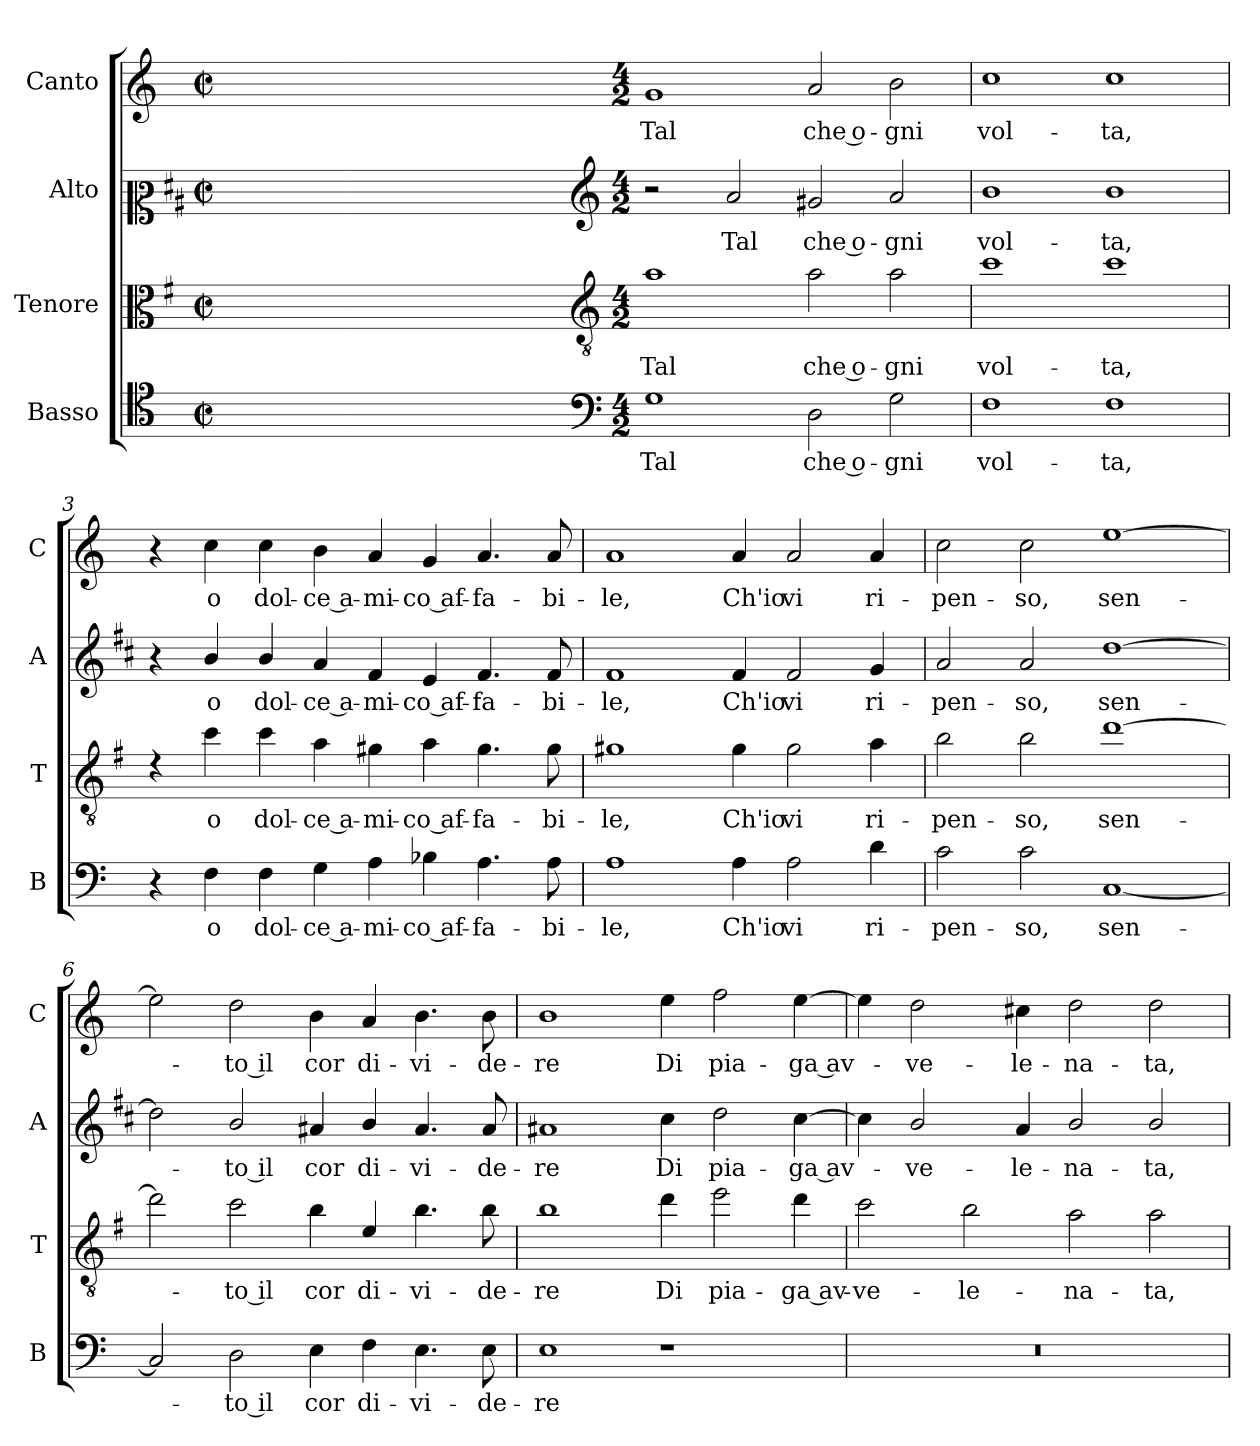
**kern	**text	**kern	**text	**kern	**text	**kern	**text
*part4	*part4	*part3	*part3	*part2	*part2	*part1	*part1
*staff4	*staff4	*staff3	*staff3	*staff2	*staff2	*staff1	*staff1
*I"Basso	*	*I"Tenore	*	*I"Alto	*	*I"Canto	*
*I'B	*	*I'T	*	*I'A	*	*I'C	*
*clefC4	*	*clefC3	*	*clefC2	*	*clefG2	*
*	*	*ITrd4c7	*	*ITrd1c2	*	*	*
*k[]	*	*k[]	*	*k[]	*	*k[]	*
*C:	*	*C:	*	*C:	*	*C:	*
*M2/2	*	*M2/2	*	*M2/2	*	*M2/2	*
*met(c|)	*	*met(c|)	*	*met(c|)	*	*met(c|)	*
=	=	=	=	=	=	=	=
1ryy	.	1ryy	.	1ryy	.	1ryy	.
=1X-	=1X-	=1X-	=1X-	=1X-	=1X-	=1X-	=1X-
4ryy	.	4ryy	.	4ryy	.	4ryy	.
4ryy	.	4ryy	.	4ryy	.	4ryy	.
4ryy	.	4ryy	.	4ryy	.	4ryy	.
4ryy	.	4ryy	.	4ryy	.	4ryy	.
=1-	=1-	=1-	=1-	=1-	=1-	=1-	=1-
*clefF4	*	*clefGv2	*	*clefG2	*	*	*
*M4/2	*	*M4/2	*	*M4/2	*	*M4/2	*
!	!LO:LY:b	!	!LO:LY:b	!	!	!	!LO:LY:b
1G	Tal	1d	Tal	2r	.	1g	Tal
!	!	!	!	!	!LO:LY:b	!	!
.	.	.	.	2g/	Tal	.	.
!	!LO:LY:b	!	!LO:LY:b	!	!LO:LY:b	!	!LO:LY:b
2D\	che o-	2d\	che o-	2f#X/	che o-	2a/	che o-
!	!LO:LY:b	!	!LO:LY:b	!	!LO:LY:b	!	!LO:LY:b
2G\	-gni	2d\	-gni	2g/	-gni	2b\	-gni
=2	=2	=2	=2	=2	=2	=2	=2
!	!LO:LY:b	!	!LO:LY:b	!	!LO:LY:b	!	!LO:LY:b
1F	vol-	1f	vol-	1a	vol-	1cc	vol-
!	!LO:LY:b	!	!LO:LY:b	!	!LO:LY:b	!	!LO:LY:b
1F	-ta,	1f	-ta,	1a	-ta,	1cc	-ta,
=3	=3	=3	=3	=3	=3	=3	=3
4r	.	4rc	.	4r	.	4r	.
!	!LO:LY:b	!	!LO:LY:b	!	!LO:LY:b	!	!LO:LY:b
4F\	o	4f\	o	4a/	o	4cc\	o
!	!LO:LY:b	!	!LO:LY:b	!	!LO:LY:b	!	!LO:LY:b
4F\	dol-	4f\	dol-	4a/	dol-	4cc\	dol-
!	!LO:LY:b	!	!LO:LY:b	!	!LO:LY:b	!	!LO:LY:b
4G\	-ce a-	4d\	-ce a-	4g/	-ce a-	4b\	-ce a-
!	!LO:LY:b	!	!LO:LY:b	!	!LO:LY:b	!	!LO:LY:b
4A\	-mi-	4c#X\	-mi-	4e/	-mi-	4a/	-mi-
!	!LO:LY:b	!	!LO:LY:b	!	!LO:LY:b	!	!LO:LY:b
4B-X\	-co af-	4d\	-co af-	4d/	-co af-	4g/	-co af-
!	!LO:LY:b	!	!LO:LY:b	!	!LO:LY:b	!	!LO:LY:b
4.A\	-fa-	4.c#\	-fa-	4.e/	-fa-	4.a/	-fa-
!	!LO:LY:b	!	!LO:LY:b	!	!LO:LY:b	!	!LO:LY:b
8A\	-bi-	8c#\	-bi-	8e/	-bi-	8a/	-bi-
=4	=4	=4	=4	=4	=4	=4	=4
!	!LO:LY:b	!	!LO:LY:b	!	!LO:LY:b	!	!LO:LY:b
1A	-le,	1c#X	-le,	1e	-le,	1a	-le,
!	!LO:LY:b	!	!LO:LY:b	!	!LO:LY:b	!	!LO:LY:b
4A\	Ch'io	4c#\	Ch'io	4e/	Ch'io	4a/	Ch'io
!	!LO:LY:b	!	!LO:LY:b	!	!LO:LY:b	!	!LO:LY:b
2A\	vi	2c#\	vi	2e/	vi	2a/	vi
!	!LO:LY:b	!	!LO:LY:b	!	!LO:LY:b	!	!LO:LY:b
4d\	ri-	4d\	ri-	4f/	ri-	4a/	ri-
!!LO:LB:g=z
=5	=5	=5	=5	=5	=5	=5	=5
!	!LO:LY:b	!	!LO:LY:b	!	!LO:LY:b	!	!LO:LY:b
2c\	-pen-	2e\	-pen-	2g/	-pen-	2cc\	-pen-
!	!LO:LY:b	!	!LO:LY:b	!	!LO:LY:b	!	!LO:LY:b
2c\	-so,	2e\	-so,	2g/	-so,	2cc\	-so,
!	!LO:LY:b	!	!LO:LY:b	!	!LO:LY:b	!	!LO:LY:b
[1C	sen-	[1g	sen-	[1cc	sen-	[1ee	sen-
=6	=6	=6	=6	=6	=6	=6	=6
2C/]	.	2g\]	.	2cc\]	.	2ee\]	.
!	!LO:LY:b	!	!LO:LY:b	!	!LO:LY:b	!	!LO:LY:b
2D\	-to il	2f\	-to il	2a/	-to il	2dd\	-to il
!	!LO:LY:b	!	!LO:LY:b	!	!LO:LY:b	!	!LO:LY:b
4E\	cor	4e\	cor	4g#X/	cor	4b\	cor
!	!LO:LY:b	!	!LO:LY:b	!	!LO:LY:b	!	!LO:LY:b
4F\	di-	4A/	di-	4a/	di-	4a/	di-
!	!LO:LY:b	!	!LO:LY:b	!	!LO:LY:b	!	!LO:LY:b
4.E\	-vi-	4.e\	-vi-	4.g#/	-vi-	4.b\	-vi-
!	!LO:LY:b	!	!LO:LY:b	!	!LO:LY:b	!	!LO:LY:b
8E\	-de-	8e\	-de-	8g#/	-de-	8b\	-de-
=7	=7	=7	=7	=7	=7	=7	=7
!	!LO:LY:b	!	!LO:LY:b	!	!LO:LY:b	!	!LO:LY:b
1E	-re	1e	-re	1g#X	-re	1b	-re
!	!	!	!LO:LY:b	!	!LO:LY:b	!	!LO:LY:b
1r	.	4g\	Di	4b\	Di	4ee\	Di
!	!	!	!LO:LY:b	!	!LO:LY:b	!	!LO:LY:b
.	.	2a\	pia-	2cc\	pia-	2ff\	pia-
!	!	!	!LO:LY:b	!	!LO:LY:b	!	!LO:LY:b
.	.	4g\	-ga av-	[4b\	-ga av-	[4ee\	-ga av-
=8	=8	=8	=8	=8	=8	=8	=8
!	!	!	!LO:LY:b	!	!	!	!
0r	.	2f\	-ve-	4b\]	.	4ee\]	.
!	!	!	!	!	!LO:LY:b	!	!LO:LY:b
.	.	.	.	2a/	-ve-	2dd\	-ve-
!	!	!	!LO:LY:b	!	!	!	!
.	.	2e\	-le-	.	.	.	.
!	!	!	!	!	!LO:LY:b	!	!LO:LY:b
.	.	.	.	4g/	-le-	4cc#X\	-le-
!	!	!	!LO:LY:b	!	!LO:LY:b	!	!LO:LY:b
.	.	2d\	-na-	2a/	-na-	2dd\	-na-
!	!	!	!LO:LY:b	!	!LO:LY:b	!	!LO:LY:b
.	.	2d\	-ta,	2a/	-ta,	2dd\	-ta,
=	=	=	=	=	=	=	=
*-	*-	*-	*-	*-	*-	*-	*-
